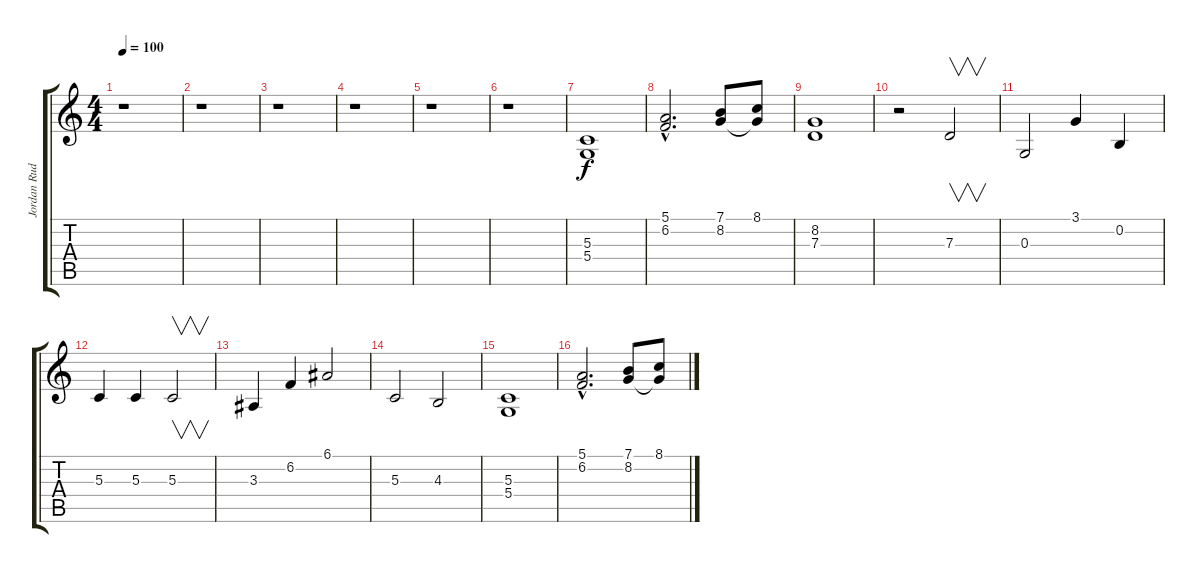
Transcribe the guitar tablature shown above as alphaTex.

\track ("Jordan Rudness" "Jordan Rud") {instrument stringensemble1}
\staff {score tabs}
\tuning (E4 B3 G3 D3 A2 E2) {hide}
\ts (4 4)
\tempo 100
\clef g2
\ks c
r.1{dy f instrument stringensemble1} |
r.1 |
r.1 |
r.1 |
r.1 |
r.1 |
(5.3 5.4).1 |
(5.1{hac} 6.2{hac}).2{d} (7.1 8.2).8 (8.1 8.2{t}).8 |
(8.2 7.3).1 |
r.2 7.3.2{v} |
0.3.2 3.1.4 0.2.4 |
5.3.4 5.3.4 5.3.2{v} |
3.3.4 6.2.4 6.1.2 |
5.3.2 4.3.2 |
(5.3 5.4).1 |
(5.1{hac} 6.2{hac}).2{d} (7.1 8.2).8 (8.1 8.2{t}).8
